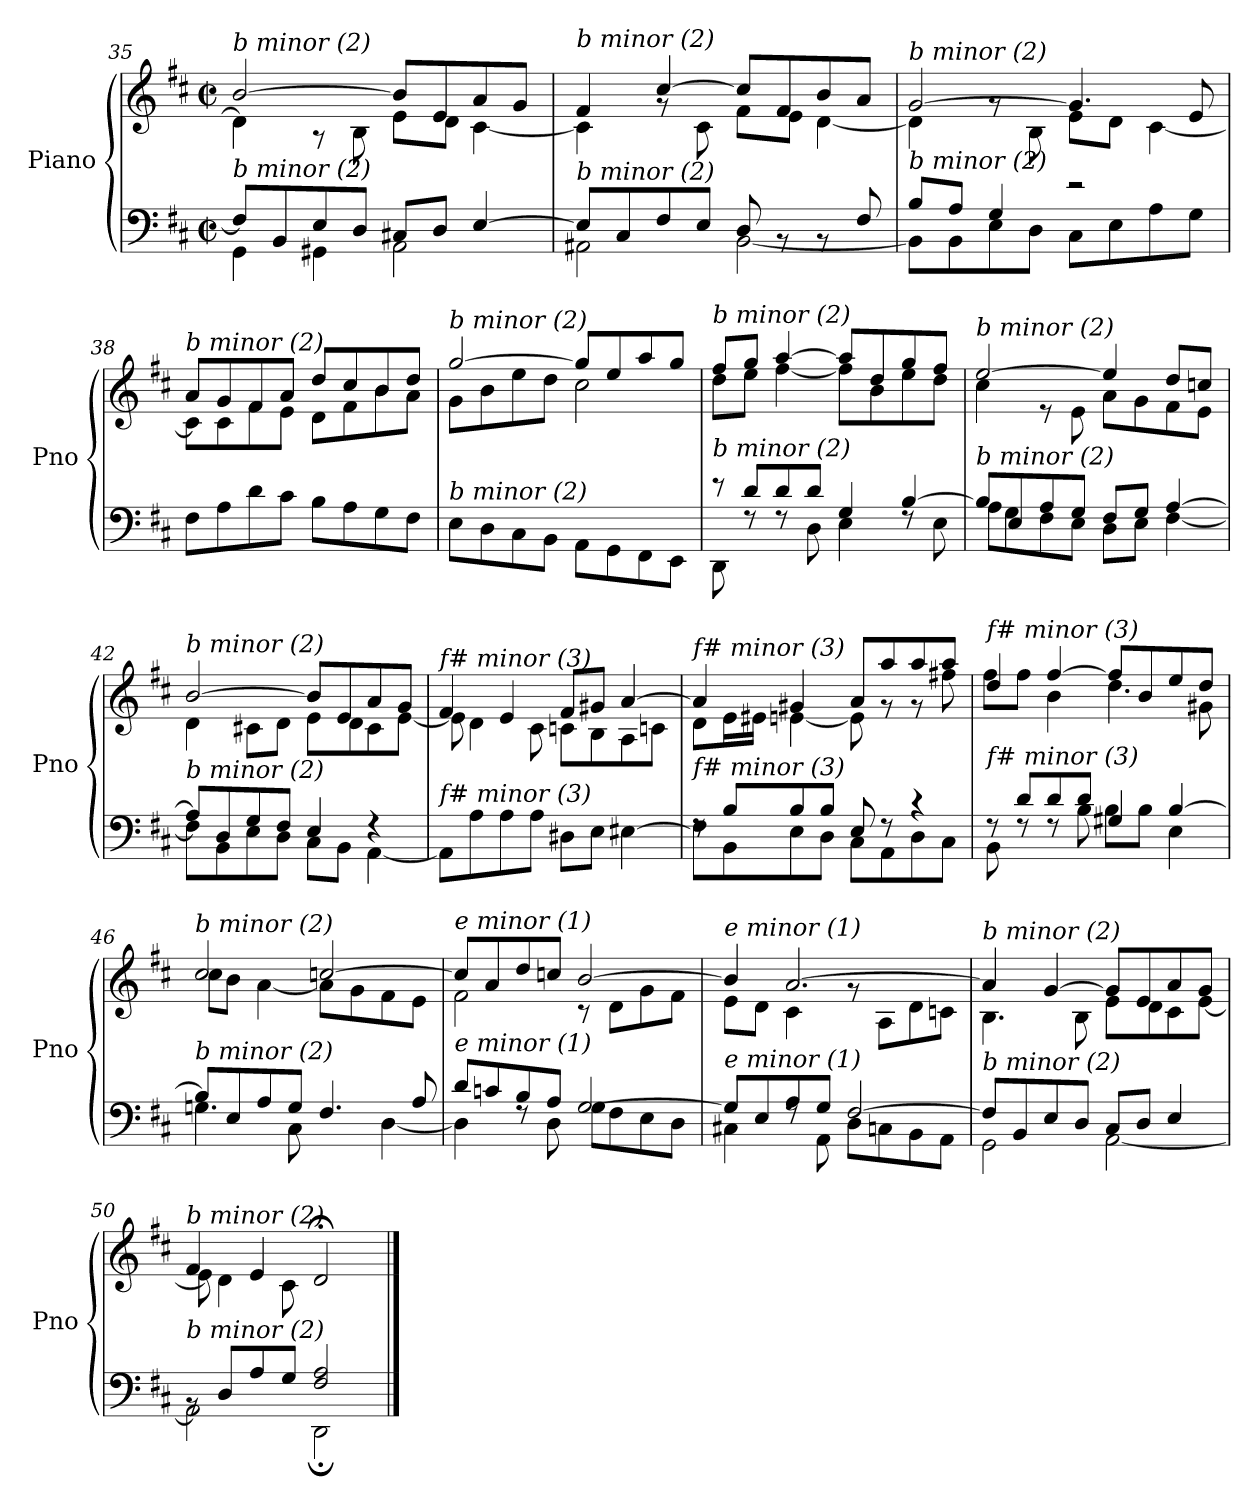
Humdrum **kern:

**kern	**kern
*part1	*part1
*staff2	*staff1
*I"Piano	*
*I'Pno	*
*clefF4	*clefG2
*k[f#c#]	*k[f#c#]
*M2/2	*M2/2
*met(c|)	*met(c|)
=35	=35
*^	*^
!	!	!LO:TX:i:t=b minor (2)	!
!LO:TX:i:t=b minor (2)	!	!	!
8F#/L]	4GG\	[2b/	4d\]
8BB/	.	.	.
8E/	4GG#X\	.	8r
8D/J	.	.	8B\
8C#X/L	2AA\	8b/L]	8e\L
8D/J	.	8e/	8d\J
[4E/	.	8a/	[4c#\
.	.	8g/J	.
!!LO:LB:g=z	!!
=36	=36	=36	=36
!	!	!LO:TX:i:t=b minor (2)	!
!LO:TX:i:t=b minor (2)	!	!	!
8E/L]	2AA#X\	4f#/	4c#\]
8C#/	.	.	.
8F#/	.	[4cc#/	8rg
8E/J	.	.	8c#\
8D/	[2BB\	8cc#/L]	8f#\L
8rBB	.	8f#/	8e\J
8rBB	.	8b/	[4d\
8F#/	.	8a/J	.
=37	=37	=37	=37
!	!	!LO:TX:i:t=b minor (2)	!
!LO:TX:i:t=b minor (2)	!	!	!
8B/L	8BB\L]	[2g/	4d\]
8A/J	8BB\	.	.
4G/	8E\	.	8rg
.	8D\J	.	8B\
2r	8C#\L	4.g/]	8e\L
.	8E\	.	8d\J
.	8A\	.	[4c#\
.	8G\J	8e/	.
=38	=38	=38	=38
!	!	!LO:TX:i:t=b minor (2)	!
!LO:TX:i:t=b minor (2)	!	!	!
*v	*v	*	*
8F#\L	8a/L	8c#\L]
8A\	8g/	8c#\
8d\	8f#/	8f#\
8c#\J	8a/J	8e\J
8B\L	8dd/L	8d\L
8A\	8cc#/	8f#\
8G\	8b/	8b\
8F#\J	8dd/J	8a\J
=39	=39	=39
!	!LO:TX:i:t=b minor (2)	!
!LO:TX:i:t=b minor (2)	!	!
8E\L	[2gg/	8g\L
8D\	.	8b\
8C#\	.	8ee\
8BB\J	.	8dd\J
8AA\L	8gg/L]	2cc#\
8GG\	8ee/	.
8FF#\	8aa/	.
8EE\J	8gg/J	.
=40	=40	=40
*^	*	*
!	!	!LO:TX:i:t=b minor (2)	!
!LO:TX:i:t=b minor (2)	!	!	!
8r	8DD\	8ff#/L	8dd\L
8d/L	8rF	8gg/J	8ee\J
8d/	8rF	[4aa/	[4ff#\
8d/J	8D\	.	.
4G/	4E\	8aa/L]	8ff#\L]
.	.	8dd/	8b\
[4B/	8rF	8gg/	8ee\
.	8E\	8ff#/J	8dd\J
!!LO:LB:g=z	!!
=41	=41	=41	=41
!	!	!LO:TX:i:t=b minor (2)	!
!LO:TX:i:t=b minor (2)	!	!	!
8B/L]	8A\L	[2ee/	4cc#\
8E/	8G\	.	.
8A/	8F#\	.	8r
8G/J	8E\J	.	8e\
8F#/L	8D\L	4ee/]	8a\L
8G/J	8E\J	.	8g\
[4A/	[4F#\	8dd/L	8f#\
.	.	8ccn/J	8e\J
=42	=42	=42	=42
!	!	!LO:TX:i:t=b minor (2)	!
!LO:TX:i:t=b minor (2)	!	!	!
8A/L]	8F#\L]	[2b/	4d\
8D/	8BB\	.	.
8G/	8E\	.	8c#X\L
8F#/J	8D\J	.	8d\J
4E/	8C#\L	8b/L]	8e\L
.	8BB\J	8e/	8d\
4r	[4AA\	8a/	8c#\
.	.	8g/J	[8e\J
*v	*v	*	*
=43	=43	=43
!	!LO:TX:i:t=f# minor (3)	!
!LO:TX:i:t=f# minor (3)	!	!
8AA\L]	4f#/	8e\]
8A\	.	4d\
8A\	4e/	.
8A\J	.	8c#\
8D#X\L	8f#/L	8cn\L
8E\J	8g#X/J	8B\
[4E#Xi\	[4a/	8A\
.	.	8cn\J
=44	=44	=44
*^	*	*
!	!	!LO:TX:i:t=f# minor (3)	!
!LO:TX:i:t=f# minor (3)	!	!	!
8rF	8F\L]	4a/]	8d\L
8B/L	8BB\	.	16e\L
.	.	.	16e#Xi\JJ
8B/	8E\	4g#X/	[4e\
8B/J	8D\J	.	.
8E/	8C#\L	8a/L	8e\]
8r	8AA\	8aa/	8r
4r	8D\	8aa/	8r
.	8C#\J	8aa/J	8ff#X\
!!LO:PB:g=z	!!
=45	=45	=45	=45
!	!	!LO:TX:i:t=f# minor (3)	!
!LO:TX:i:t=f# minor (3)	!	!	!
8rF	8BB\	4dd/	8ff#\L
8d/L	8rF	.	8ff#\J
8d/	8rF	[4ff#/	4b\
8d/J	8B\	.	.
4G#X/	8B\L	8ff#/L]	4.dd\
.	8B\J	8b/	.
[4B/	4E\	8ee/	.
.	.	8dd/J	8g#X\
=46	=46	=46	=46
!	!	!LO:TX:i:t=b minor (2)	!
!LO:TX:i:t=b minor (2)	!	!	!
8B/L]	4.Gn\	2cc#/	8cc#\L
8E/	.	.	8b\J
8A/	.	.	[4a\
8G/J	8C#\	.	.
4.F#/	8F#\Lyy	[2ccn/	8a\L]
.	8E\J	.	8g\
.	[4D\	.	8f#\
8A/	.	.	8e\J
=47	=47	=47	=47
!	!	!LO:TX:i:t=e minor (1)	!
!LO:TX:i:t=e minor (1)	!	!	!
8d/L	4D\]	8cc/L]	2f#\
8cn/	.	8a/	.
8B/	8rF	8dd/	.
8A/J	8D\	8ccn/J	.
[2G/	8G\L	[2b/	8r
.	8F#\	.	8d\L
.	8E\	.	8g\
.	8D\J	.	8f#\J
!!LO:LB:g=z	!!
=48	=48	=48	=48
!	!	!LO:TX:i:t=e minor (1)	!
!LO:TX:i:t=e minor (1)	!	!	!
8G/L]	4C#X\	4b/]	8e\L
8E/	.	.	8d\J
8A/	8rF	[2.a/	4c#\
8G/J	8AA\	.	.
[2F#/	8D\L	.	8rg
.	8Cn\	.	8A\L
.	8BB\	.	8d\
.	8AA\J	.	8cn\J
=49	=49	=49	=49
!	!	!LO:TX:i:t=b minor (2)	!
!LO:TX:i:t=b minor (2)	!	!	!
8F#/L]	2GG\	4a/]	4.B\
8BB/	.	.	.
8E/	.	[4g/	.
8D/J	.	.	8B\
8C#/L	[2AA\	8g/L]	8e\L
8D/J	.	8e/	8d\
4E/	.	8a/	8c#\
.	.	8g/J	[8e\J
=50	=50	=50	=50
*	*^	*	*^
!	!	!	!LO:TX:i:t=b minor (2)	!	!
!LO:TX:i:t=b minor (2)	!	!	!	!	!
2ryy	8rBB	2AA\]	4f#/	8e\]	2ryy
.	8D/L	.	.	4d\	.
.	8A/	.	4e/	.	.
.	8G/J	.	.	8c#\	.
2F#/ 2A/	2DD;\	2ryy	2d;</	2ryy	2ryy
*v	*v	*v	*	*	*
*	*v	*v	*v
==	==
*-	*-
